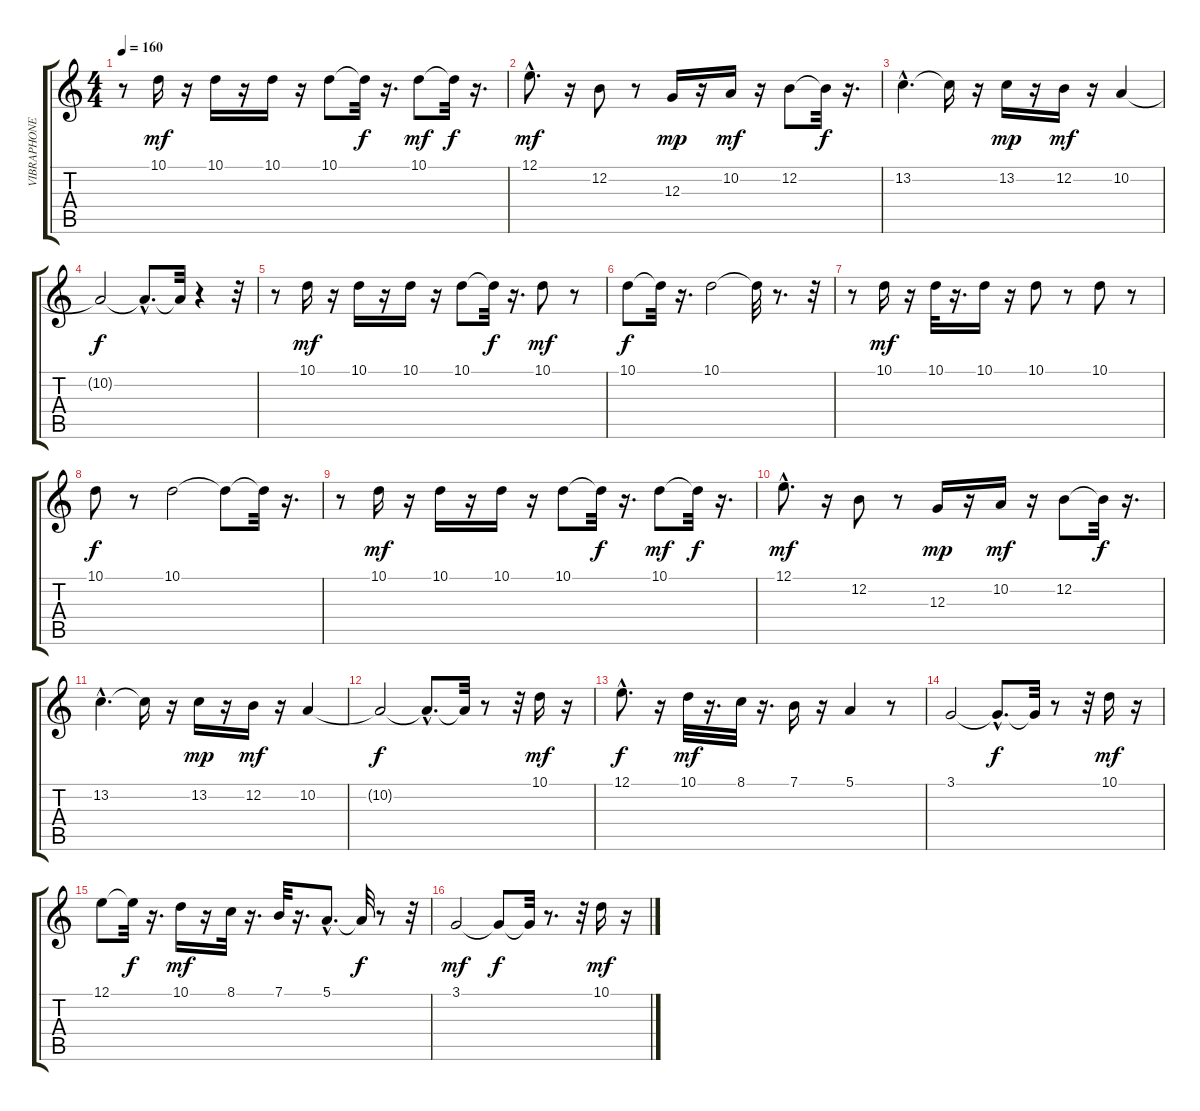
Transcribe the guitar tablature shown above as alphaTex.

\track ("VIBRAPHONE" "VIBRAPHONE") {instrument vibraphone}
\staff {score tabs}
\tuning (E4 B3 G3 D3 A2 E2) {hide}
\ts (4 4)
\tempo 160
\clef g2
\ks c
r.8{dy f} 10.1.16{dy mf} r.16 10.1.16 r.16 10.1.16 r.16 10.1.8 10.1{t}.32{dy f} r.16{d} 10.1.8{dy mf} 10.1{t}.32{dy f} r.16{d} |
12.1{hac}.8{d dy mf} r.16 12.2.8 r.8 12.3.16{dy mp} r.16 10.2.16{dy mf} r.16 12.2.8 12.2{t}.32{dy f} r.16{d} |
13.2{hac}.4{d} 13.2{t}.16 r.16 13.2.16{dy mp} r.16 12.2.16{dy mf} r.16 10.2.4 |
10.2{t}.2{dy f} 10.2{hac t}.8{d} 10.2{t}.32 r.4 r.32 |
r.8 10.1.16{dy mf} r.16 10.1.16 r.16 10.1.16 r.16 10.1.8 10.1{t}.32{dy f} r.16{d} 10.1.8{dy mf} r.8 |
10.1.8{dy f} 10.1{t}.32 r.16{d} 10.1.2 10.1{t}.32 r.8{d} r.32 |
r.8 10.1.16{dy mf} r.16 10.1.32 r.16{d} 10.1.16 r.16 10.1.8 r.8 10.1.8 r.8 |
10.1.8{dy f} r.8 10.1.2 10.1{t}.8 10.1{t}.32 r.16{d} |
r.8 10.1.16{dy mf} r.16 10.1.16 r.16 10.1.16 r.16 10.1.8 10.1{t}.32{dy f} r.16{d} 10.1.8{dy mf} 10.1{t}.32{dy f} r.16{d} |
12.1{hac}.8{d dy mf} r.16 12.2.8 r.8 12.3.16{dy mp} r.16 10.2.16{dy mf} r.16 12.2.8 12.2{t}.32{dy f} r.16{d} |
13.2{hac}.4{d} 13.2{t}.16 r.16 13.2.16{dy mp} r.16 12.2.16{dy mf} r.16 10.2.4 |
10.2{t}.2{dy f} 10.2{hac t}.8{d} 10.2{t}.32 r.8 r.32 10.1.16{dy mf} r.16 |
12.1{hac}.8{d dy f} r.16 10.1.32{dy mf} r.16{d} 8.1.32 r.16{d} 7.1.16 r.16 5.1.4 r.8 |
3.1.2 3.1{hac t}.8{d dy f} 3.1{t}.32 r.8 r.32 10.1.16{dy mf} r.16 |
12.1.8 12.1{t}.32{dy f} r.16{d} 10.1.16{dy mf} r.16 8.1.32 r.16{d} 7.1.32 r.16{d} 5.1{hac}.8{d} 5.1{t}.32{dy f} r.8 r.32 |
3.1.2{dy mf} 3.1{t}.8{dy f} 3.1{t}.32 r.8{d} r.32 10.1.16{dy mf} r.16
